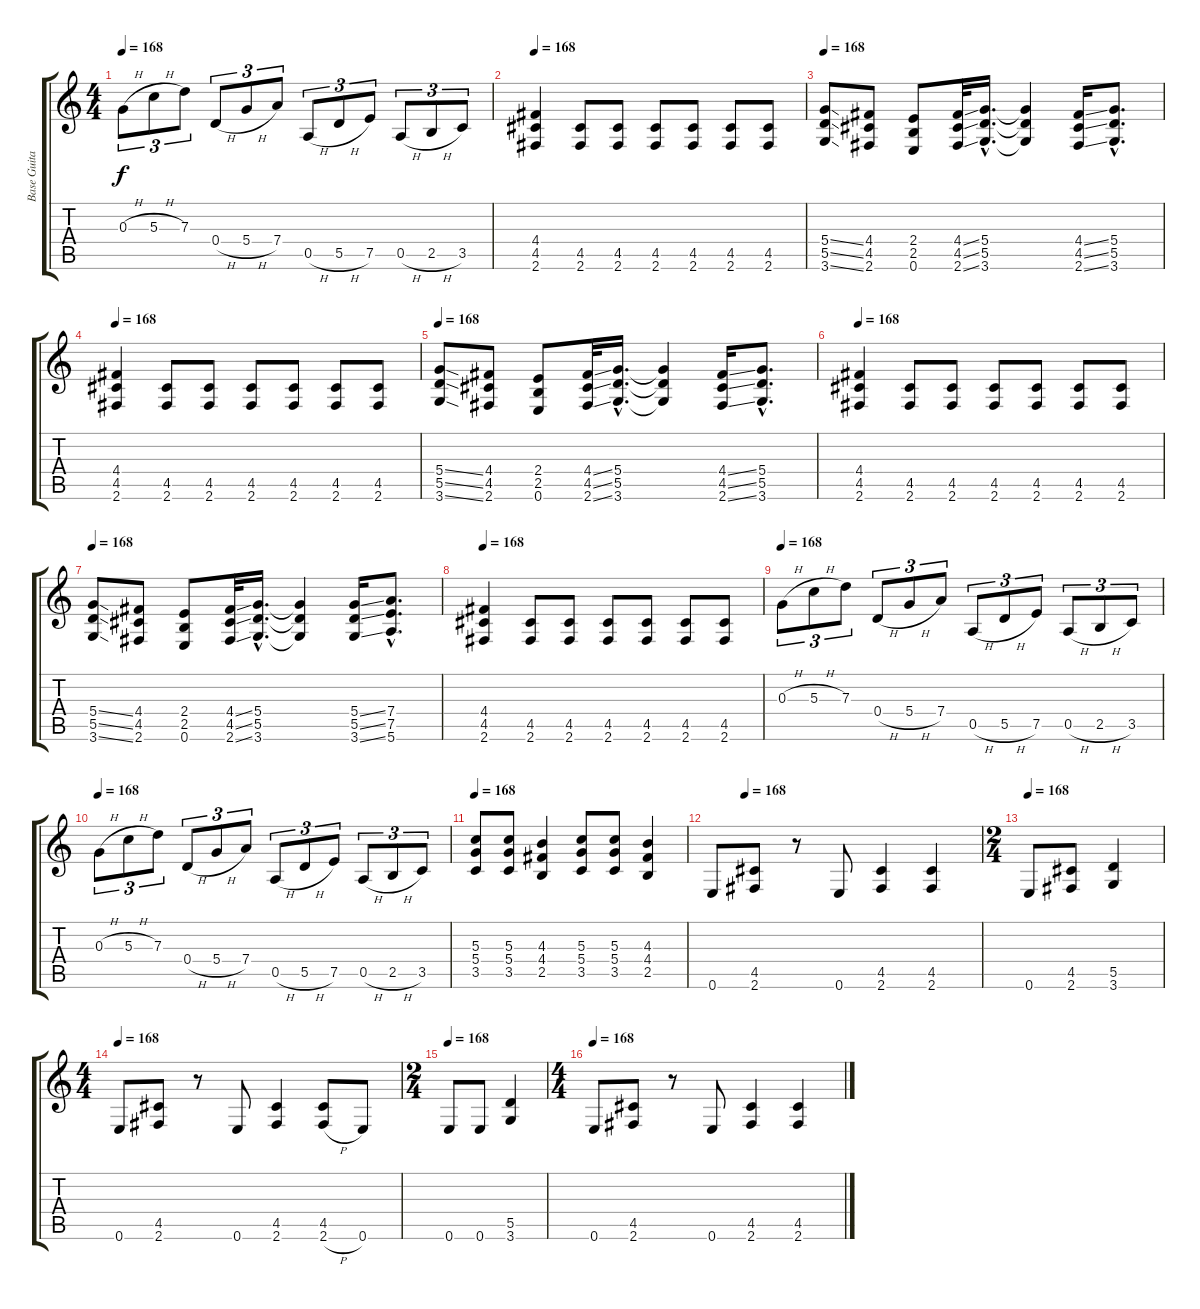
\track ("Base Guitar" "Base Guita") {instrument distortionguitar}
\staff {score tabs}
\tuning (E4 B3 G3 D3 A2 E2) {hide}
\ts (4 4)
\tempo 168
\clef g2
\ks c
0.3{h}.8{tu (3 2) dy f} 5.3{h}.8{tu (3 2)} 7.3.8{tu (3 2)} 0.4{h}.8{tu (3 2)} 5.4{h}.8{tu (3 2)} 7.4.8{tu (3 2)} 0.5{h}.8{tu (3 2)} 5.5{h}.8{tu (3 2)} 7.5.8{tu (3 2)} 0.5{h}.8{tu (3 2)} 2.5{h}.8{tu (3 2)} 3.5.8{tu (3 2)} |
\tempo 168
(4.4 4.5 2.6).4 (4.5 2.6).8 (4.5 2.6).8 (4.5 2.6).8 (4.5 2.6).8 (4.5 2.6).8 (4.5 2.6).8 |
\tempo 168
(5.4{ss} 5.5{ss} 3.6{ss}).8 (4.4 4.5 2.6).8 (2.4 2.5 0.6).8 (4.4{ss} 4.5{ss} 2.6{ss}).32 (5.4{hac} 5.5{hac} 3.6{hac}).16{d} (5.4{t} 5.5{t} 3.6{t}).4 (4.4{ss} 4.5{ss} 2.6{ss}).16 (5.4{hac} 5.5{hac} 3.6{hac}).8{d} |
\tempo 168
(4.4 4.5 2.6).4 (4.5 2.6).8 (4.5 2.6).8 (4.5 2.6).8 (4.5 2.6).8 (4.5 2.6).8 (4.5 2.6).8 |
\tempo 168
(5.4{ss} 5.5{ss} 3.6{ss}).8 (4.4 4.5 2.6).8 (2.4 2.5 0.6).8 (4.4{ss} 4.5{ss} 2.6{ss}).32 (5.4{hac} 5.5{hac} 3.6{hac}).16{d} (5.4{t} 5.5{t} 3.6{t}).4 (4.4{ss} 4.5{ss} 2.6{ss}).16 (5.4{hac} 5.5{hac} 3.6{hac}).8{d} |
\tempo 168
(4.4 4.5 2.6).4 (4.5 2.6).8 (4.5 2.6).8 (4.5 2.6).8 (4.5 2.6).8 (4.5 2.6).8 (4.5 2.6).8 |
\tempo 168
(5.4{ss} 5.5{ss} 3.6{ss}).8 (4.4 4.5 2.6).8 (2.4 2.5 0.6).8 (4.4{ss} 4.5{ss} 2.6{ss}).32 (5.4{hac} 5.5{hac} 3.6{hac}).16{d} (5.4{t} 5.5{t} 3.6{t}).4 (5.4{ss} 5.5{ss} 3.6{ss}).16 (7.4{hac} 7.5{hac} 5.6{hac}).8{d} |
\tempo 168
(4.4 4.5 2.6).4 (4.5 2.6).8 (4.5 2.6).8 (4.5 2.6).8 (4.5 2.6).8 (4.5 2.6).8 (4.5 2.6).8 |
\tempo 168
0.3{h}.8{tu (3 2)} 5.3{h}.8{tu (3 2)} 7.3.8{tu (3 2)} 0.4{h}.8{tu (3 2)} 5.4{h}.8{tu (3 2)} 7.4.8{tu (3 2)} 0.5{h}.8{tu (3 2)} 5.5{h}.8{tu (3 2)} 7.5.8{tu (3 2)} 0.5{h}.8{tu (3 2)} 2.5{h}.8{tu (3 2)} 3.5.8{tu (3 2)} |
\tempo 168
0.3{h}.8{tu (3 2)} 5.3{h}.8{tu (3 2)} 7.3.8{tu (3 2)} 0.4{h}.8{tu (3 2)} 5.4{h}.8{tu (3 2)} 7.4.8{tu (3 2)} 0.5{h}.8{tu (3 2)} 5.5{h}.8{tu (3 2)} 7.5.8{tu (3 2)} 0.5{h}.8{tu (3 2)} 2.5{h}.8{tu (3 2)} 3.5.8{tu (3 2)} |
\tempo 168
(5.3 5.4 3.5).8 (5.3 5.4 3.5).8 (4.3 4.4 2.5).4 (5.3 5.4 3.5).8 (5.3 5.4 3.5).8 (4.3 4.4 2.5).4 |
\tempo (168 0.125)
0.6.8 (4.5 2.6).8 r.8 0.6.8 (4.5 2.6).4 (4.5 2.6).4 |
\ts (2 4)
\tempo 168
0.6.8 (4.5 2.6).8 (5.5 3.6).4 |
\ts (4 4)
\tempo 168
0.6.8 (4.5 2.6).8 r.8 0.6.8 (4.5 2.6).4 (4.5 2.6{h}).8 0.6.8 |
\ts (2 4)
\tempo 168
0.6.8 0.6.8 (5.5 3.6).4 |
\ts (4 4)
\tempo 168
0.6.8 (4.5 2.6).8 r.8 0.6.8 (4.5 2.6).4 (4.5 2.6).4
